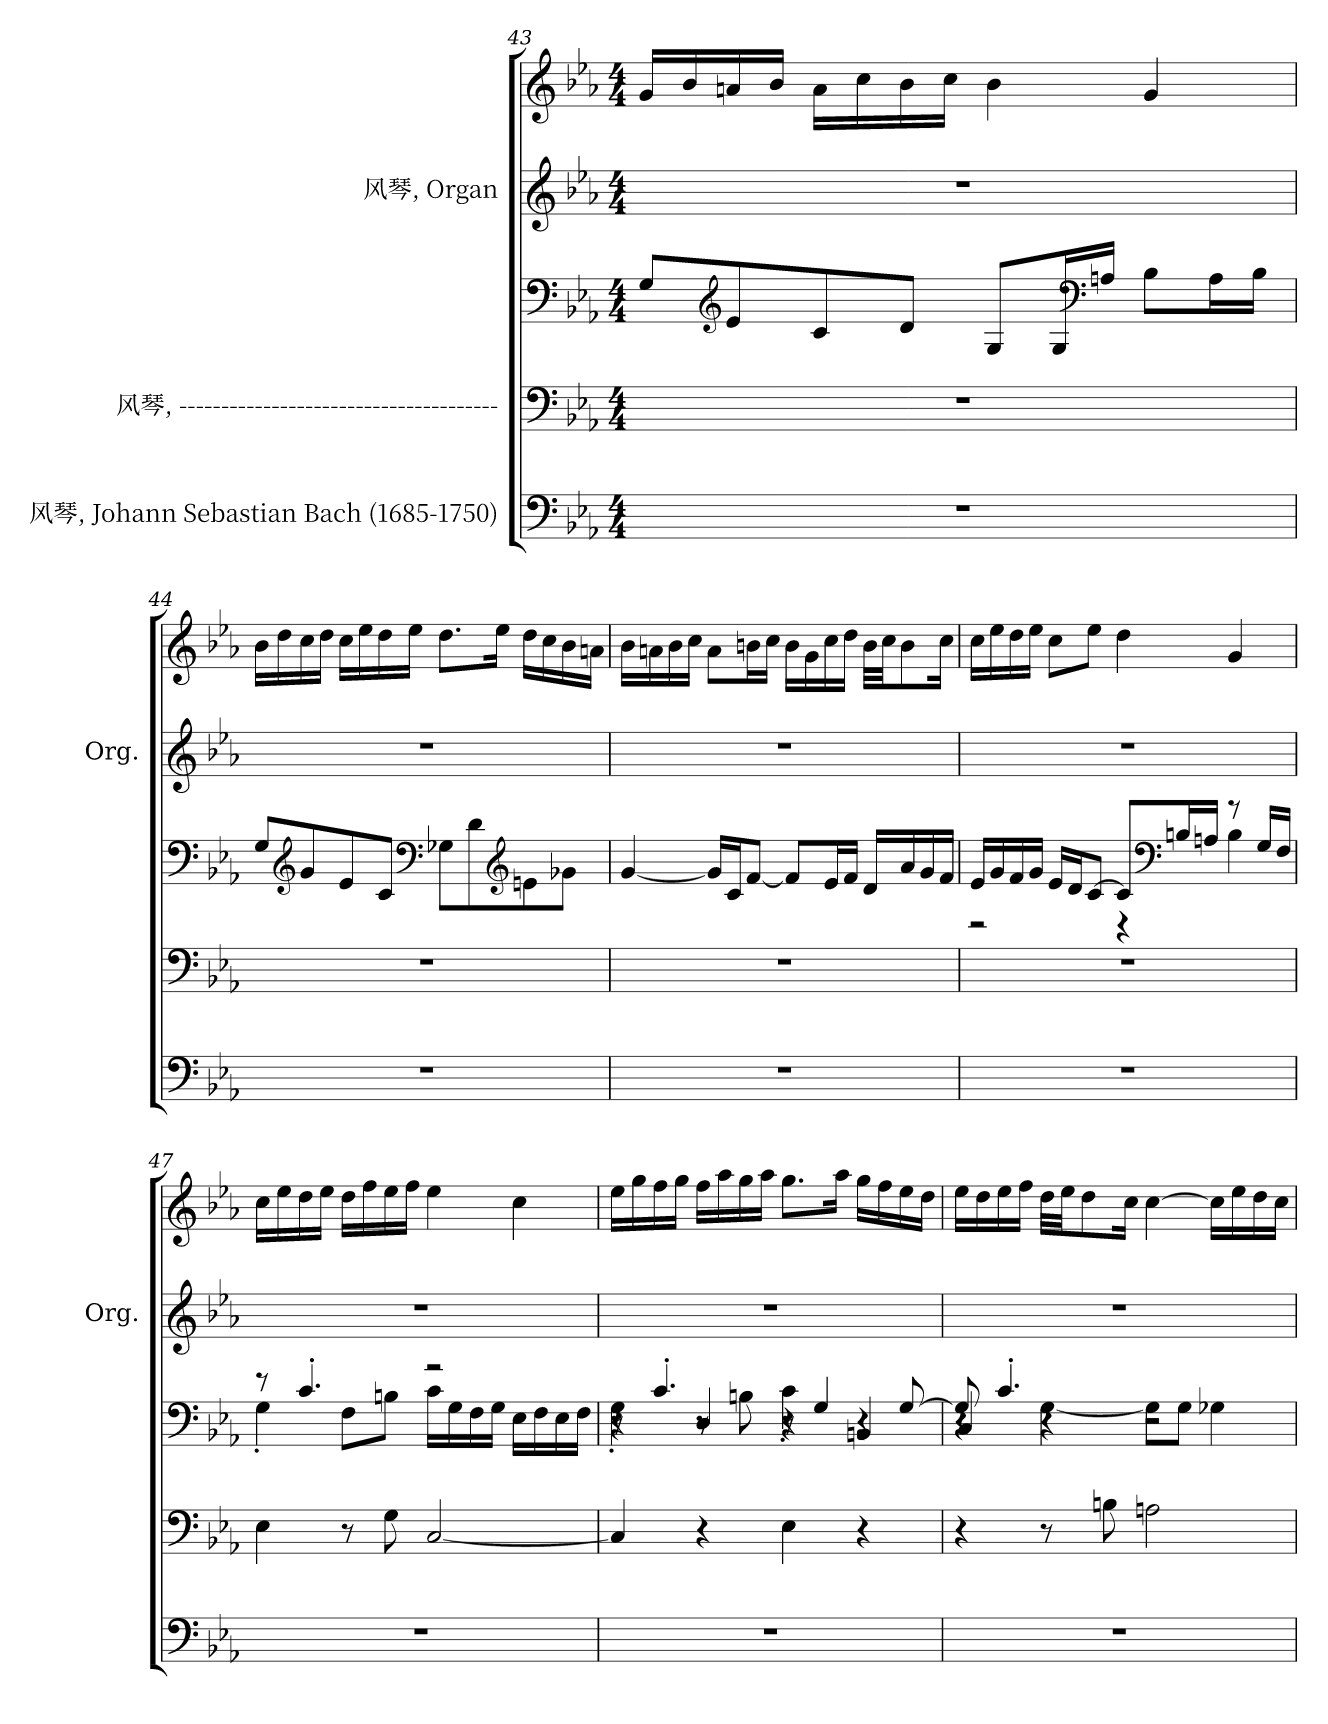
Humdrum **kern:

**kern	**kern	**kern	**kern	**kern
*part3	*part2	*part2	*part1	*part1
*staff5	*staff4	*staff3	*staff2	*staff1
*I"风琴, Johann Sebastian Bach   (1685-1750)	*I"风琴, --------------------------------------	*	*I"风琴, Organ	*
*	*	*	*I'Org.	*
!!LO:PB:g=z
*clefF4	*clefF4	*clefF4	*clefG2	*clefG2
*k[b-e-a-]	*k[b-e-a-]	*k[b-e-a-]	*k[b-e-a-]	*k[b-e-a-]
*M4/4	*M4/4	*M4/4	*M4/4	*M4/4
=43	=43	=43	=43	=43
1r	1r	8G/L	1r	16g/LL
.	.	.	.	16b-/
*	*	*clefG2	*	*
.	.	8e-/	.	16an/
.	.	.	.	16b-/JJ
.	.	8c/	.	16a\LL
.	.	.	.	16cc\
.	.	8d/J	.	16b-\
.	.	.	.	16cc\JJ
.	.	8G/L	.	4b-\
.	.	16G/L	.	.
*	*	*clefF4	*	*
.	.	16An/JJ	.	.
.	.	8B-\L	.	4g/
.	.	16A\L	.	.
.	.	16B-\JJ	.	.
=44	=44	=44	=44	=44
1r	1r	8G/L	1r	16b-\LL
.	.	.	.	16dd\
*	*	*clefG2	*	*
.	.	8g/	.	16cc\
.	.	.	.	16dd\JJ
.	.	8e-/	.	16cc\LL
.	.	.	.	16ee-\
.	.	8c/J	.	16dd\
.	.	.	.	16ee-\JJ
*	*	*clefF4	*	*
.	.	8G-X\L	.	8.dd\L
.	.	8d\	.	.
.	.	.	.	16ee-\Jk
*	*	*clefG2	*	*
.	.	8en\	.	16dd\LL
.	.	.	.	16cc\
.	.	8g-X\J	.	16b-\
.	.	.	.	16an\JJ
!!LO:LB:g=z
=45	=45	=45	=45	=45
1r	1r	[4g/	1r	16b-\LL
.	.	.	.	16an\
.	.	.	.	16b-\
.	.	.	.	16cc\JJ
.	.	16g/LL]	.	8a\L
.	.	16c/J	.	.
.	.	[8f/J	.	16bn\L
.	.	.	.	16cc\JJ
.	.	8f/L]	.	16b\LL
.	.	.	.	16g\
.	.	16e-/L	.	16cc\
.	.	16f/JJ	.	16dd\JJ
.	.	16d/LL	.	32b\LLL
.	.	.	.	32cc\JJ
.	.	16a-/	.	8b\
.	.	16g/	.	.
.	.	16f/JJ	.	16cc\Jk
=46	=46	=46	=46	=46
*	*	*^	*	*
1r	1r	16e-/LL	2r	1r	16cc\LL
.	.	16g/	.	.	16ee-\
.	.	16f/	.	.	16dd\
.	.	16g/JJ	.	.	16ee-\JJ
.	.	16e-/LL	.	.	8cc\L
.	.	16d/J	.	.	.
.	.	[8c/J	.	.	8ee-\J
.	.	8c/L]	4r	.	4dd\
*	*	*clefF4	*	*	*
.	.	16Bn/L	.	.	.
.	.	16An/JJ	.	.	.
.	.	8r	4B\	.	4g/
.	.	16G/LL	.	.	.
.	.	16F/JJ	.	.	.
!!LO:PB:g=z
=47	=47	=47	=47	=47	=47
1r	4E-\	8r	4G'\	1r	16cc\LL
.	.	.	.	.	16ee-\
.	.	4.c'/	.	.	16dd\
.	.	.	.	.	16ee-\JJ
.	8r	.	8F\L	.	16dd\LL
.	.	.	.	.	16ff\
.	8G\	.	8Bn\J	.	16ee-\
.	.	.	.	.	16ff\JJ
.	[2C/	2r	16c\LL	.	4ee-\
.	.	.	16G\	.	.
.	.	.	16F\	.	.
.	.	.	16G\JJ	.	.
.	.	.	16E-\LL	.	4cc\
.	.	.	16F\	.	.
.	.	.	16E-\	.	.
.	.	.	16F\JJ	.	.
=48	=48	=48	=48	=48	=48
*	*	*	*^	*	*
1r	4C/]	8r	4G'\	4r	1r	16ee-\LL
.	.	.	.	.	.	16gg\
.	.	4.c'/	.	.	.	16ff\
.	.	.	.	.	.	16gg\JJ
.	4r	.	8r	4D/	.	16ff\LL
.	.	.	.	.	.	16aa-\
.	.	.	8Bn\	.	.	16gg\
.	.	.	.	.	.	16aa-\JJ
.	4E-\	8r	4c'\	4r	.	8.gg\L
.	.	4G/	.	.	.	.
.	.	.	.	.	.	16aa-\Jk
.	4r	.	4r	4BBn/	.	16gg\LL
.	.	.	.	.	.	16ff\
.	.	[8G/	.	.	.	16ee-\
.	.	.	.	.	.	16dd\JJ
!!LO:LB:g=z
=49	=49	=49	=49	=49	=49	=49
1r	4r	8G/]	4r	4C/	1r	16ee-\LL
.	.	.	.	.	.	16dd\
.	.	4.c'/	.	.	.	16ee-\
.	.	.	.	.	.	16ff\JJ
.	8r	.	[4G\	4r	.	32dd\LLL
.	.	.	.	.	.	32ee-\JJ
.	.	.	.	.	.	8dd\
.	8Bn\	.	.	.	.	.
.	.	.	.	.	.	16cc\Jk
.	2An\	2r	8G\L]	2r	.	[4cc\
.	.	.	8G\J	.	.	.
.	.	.	4G-X\	.	.	16cc\LL]
.	.	.	.	.	.	16ee-\
.	.	.	.	.	.	16dd\
.	.	.	.	.	.	16cc\JJ
*	*	*v	*v	*v	*	*
=	=	=	=	=
*-	*-	*-	*-	*-
